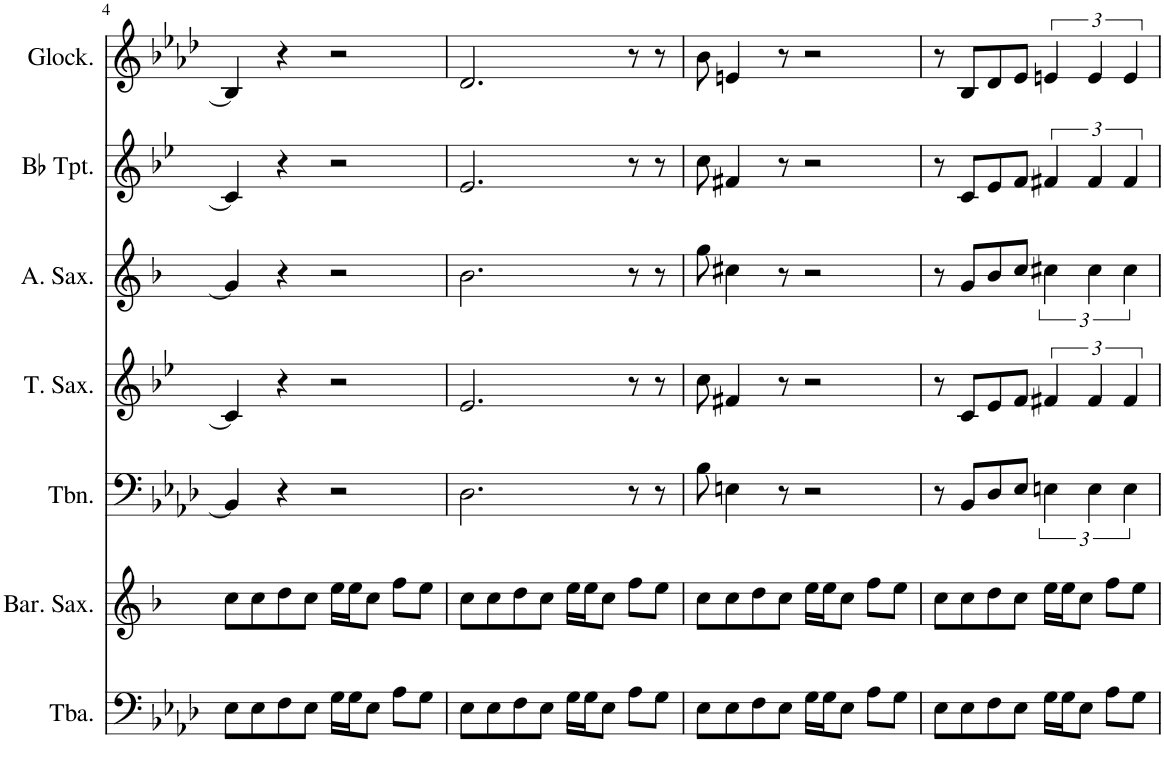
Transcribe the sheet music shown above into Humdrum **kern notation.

**kern	**kern	**kern	**kern	**kern	**kern	**kern
*part7	*part6	*part5	*part4	*part3	*part2	*part1
*staff7	*staff6	*staff5	*staff4	*staff3	*staff2	*staff1
*I"Tuba	*I"Baritone Saxophone	*I"Trombone	*I"Tenor Saxophone	*I"Alto Saxophone	*I"Bb Trumpet	*I"Glockenspiel
*I'Tba.	*I'Bar. Sax.	*I'Tbn.	*I'T. Sax.	*I'A. Sax.	*I'Bb Tpt.	*I'Glock.
!!LO:PB:g=z
*clefF4	*clefG2	*clefF4	*clefG2	*clefG2	*clefG2	*clefG2
*	*Trd12c21	*	*Trd8c14	*Trd5c9	*Trd1c2	*Trd-14c-24
*k[b-e-a-d-]	*k[b-]	*k[b-e-a-d-]	*k[b-e-]	*k[b-]	*k[b-e-]	*k[b-e-a-d-]
*M4/4	*M4/4	*M4/4	*M4/4	*M4/4	*M4/4	*M4/4
=4	=4	=4	=4	=4	=4	=4
8E-\L	8cc\L	4BB-/]	4c/]	4g/]	4c/]	4B-/]
8E-\	8cc\	.	.	.	.	.
8F\	8dd\	4r	4r	4r	4r	4r
8E-\J	8cc\J	.	.	.	.	.
16G\LL	16ee\LL	2r	2r	2r	2r	2r
16G\J	16ee\J	.	.	.	.	.
8E-\J	8cc\J	.	.	.	.	.
8A-\L	8ff\L	.	.	.	.	.
8G\J	8ee\J	.	.	.	.	.
=5	=5	=5	=5	=5	=5	=5
8E-\L	8cc\L	2.D-\	2.e-/	2.b-\	2.e-/	2.d-/
8E-\	8cc\	.	.	.	.	.
8F\	8dd\	.	.	.	.	.
8E-\J	8cc\J	.	.	.	.	.
16G\LL	16ee\LL	.	.	.	.	.
16G\J	16ee\J	.	.	.	.	.
8E-\J	8cc\J	.	.	.	.	.
8A-\L	8ff\L	8r	8r	8r	8r	8r
8G\J	8ee\J	8r	8r	8r	8r	8r
=6	=6	=6	=6	=6	=6	=6
8E-\L	8cc\L	8B-\	8cc\	8gg\	8cc\	8b-\
8E-\	8cc\	4En\	4f#X/	4cc#X\	4f#X/	4en/
8F\	8dd\	.	.	.	.	.
8E-\J	8cc\J	8r	8r	8r	8r	8r
16G\LL	16ee\LL	2r	2r	2r	2r	2r
16G\J	16ee\J	.	.	.	.	.
8E-\J	8cc\J	.	.	.	.	.
8A-\L	8ff\L	.	.	.	.	.
8G\J	8ee\J	.	.	.	.	.
=7	=7	=7	=7	=7	=7	=7
8E-\L	8cc\L	8r	8r	8r	8r	8r
8E-\	8cc\	8BB-/L	8c/L	8g/L	8c/L	8B-/L
8F\	8dd\	8D-/	8e-/	8b-/	8e-/	8d-/
8E-\J	8cc\J	8E-/J	8f/J	8cc/J	8f/J	8e-/J
16G\LL	16ee\LL	6En\	6f#X/	6cc#X\	6f#X/	6en/
16G\J	16ee\J	.	.	.	.	.
8E-\J	8cc\J	.	.	.	.	.
.	.	6E\	6f#/	6cc#\	6f#/	6e/
8A-\L	8ff\L	.	.	.	.	.
.	.	6E\	6f#/	6cc#\	6f#/	6e/
8G\J	8ee\J	.	.	.	.	.
=	=	=	=	=	=	=
*-	*-	*-	*-	*-	*-	*-
